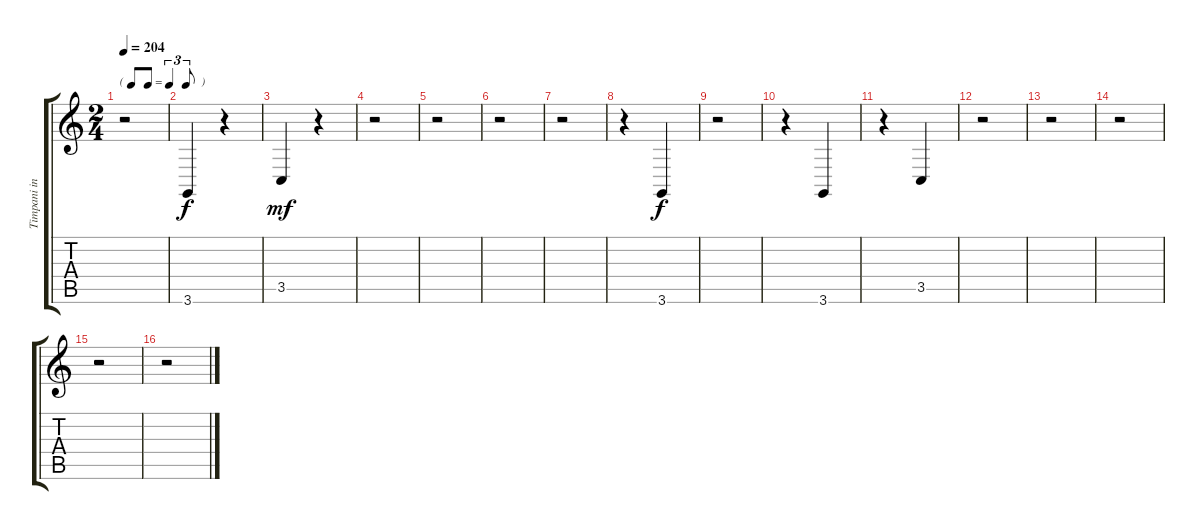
\track ("Timpani in C/G" "Timpani in") {instrument timpani}
\staff {score tabs}
\tuning (E4 B3 G3 D3 A2 E2) {hide}
\ts (2 4)
\tf triplet8th
\tempo 204
\clef g2
\ks c
r.2{dy ff} |
3.6.4{dy f} r.4 |
3.5.4{dy mf} r.4 |
r.2 |
r.2 |
r.2 |
r.2 |
r.4 3.6.4{dy f} |
r.2 |
r.4 3.6.4 |
r.4 3.5.4 |
r.2 |
r.2 |
r.2 |
r.2 |
r.2
